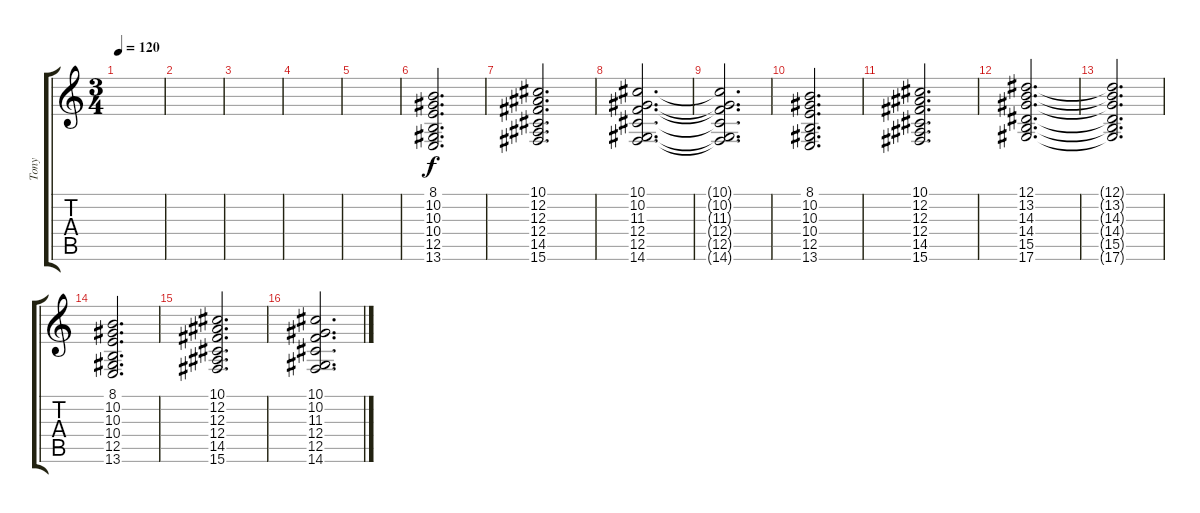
\track ("Tony" "Tony") {instrument stringensemble2}
\staff {score tabs}
\tuning (Eb4 Bb3 Gb3 Db3 Ab2 Eb2) {hide}
\ts (3 4)
\tempo 120
\clef g2
\ks c
|
|
|
|
|
(8.1 10.2 10.3 10.4 12.5 13.6).2{d instrument stringensemble1} |
(10.1 12.2 12.3 12.4 14.5 15.6).2{d} |
(10.1 10.2 11.3 12.4 12.5 14.6).2{d} |
(10.1{t} 10.2{t} 11.3{t} 12.4{t} 12.5{t} 14.6{t}).2{d} |
(8.1 10.2 10.3 10.4 12.5 13.6).2{d instrument stringensemble1} |
(10.1 12.2 12.3 12.4 14.5 15.6).2{d} |
(12.1 13.2 14.3 14.4 15.5 17.6).2{d} |
(12.1{t} 13.2{t} 14.3{t} 14.4{t} 15.5{t} 17.6{t}).2{d} |
(8.1 10.2 10.3 10.4 12.5 13.6).2{d instrument stringensemble1} |
(10.1 12.2 12.3 12.4 14.5 15.6).2{d} |
(10.1 10.2 11.3 12.4 12.5 14.6).2{d}
